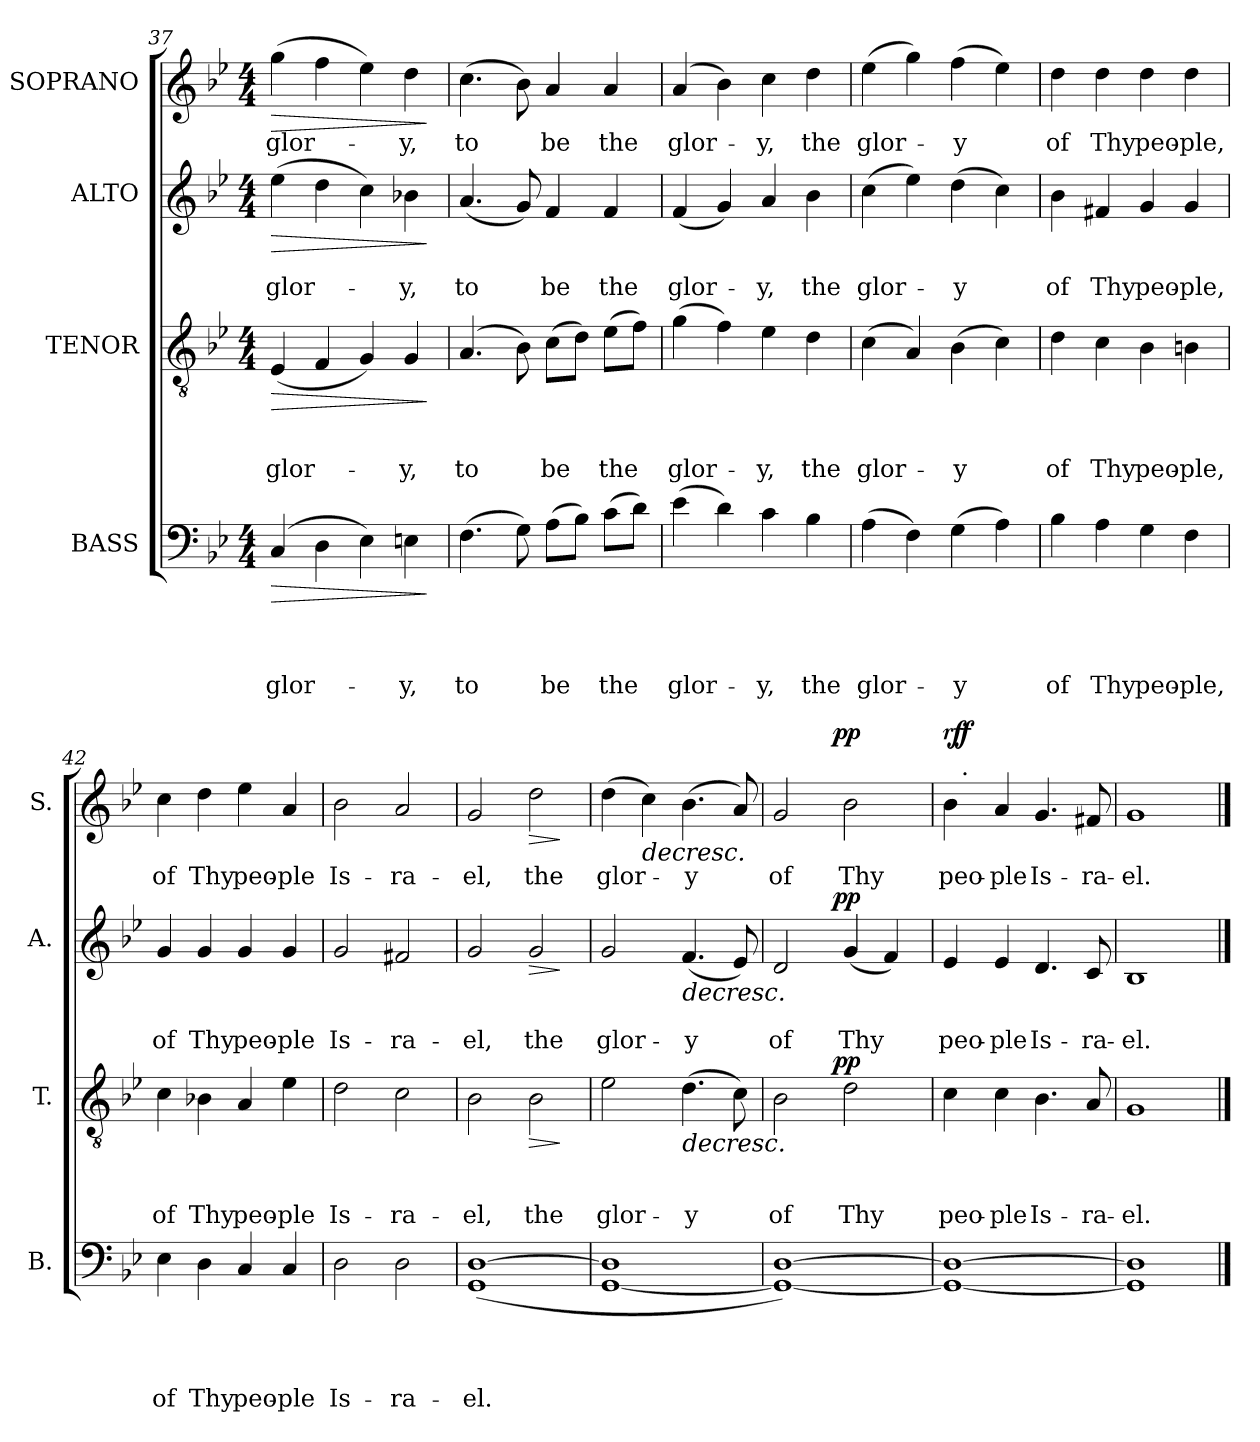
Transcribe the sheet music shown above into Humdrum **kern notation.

**kern	**text	**text	**text	**text	**dynam	**kern	**text	**text	**text	**dynam	**kern	**text	**text	**dynam	**kern	**text	**dynam
*part4	*part4	*part4	*part4	*part4	*part4	*part3	*part3	*part3	*part3	*part3	*part2	*part2	*part2	*part2	*part1	*part1	*part1
*staff4	*staff4	*staff4	*staff4	*staff4	*staff4	*staff3	*staff3	*staff3	*staff3	*staff3	*staff2	*staff2	*staff2	*staff2	*staff1	*staff1	*staff1
*I"BASS	*	*	*	*	*	*I"TENOR	*	*	*	*	*I"ALTO	*	*	*	*I"SOPRANO	*	*
*I'B.	*	*	*	*	*	*I'T.	*	*	*	*	*I'A.	*	*	*	*I'S.	*	*
!!LO:PB:g=z
*clefF4	*	*	*	*	*	*clefGv2	*	*	*	*	*clefG2	*	*	*	*clefG2	*	*
*k[b-e-]	*	*	*	*	*	*k[b-e-]	*	*	*	*	*k[b-e-]	*	*	*	*k[b-e-]	*	*
*B-:	*	*	*	*	*	*B-:	*	*	*	*	*B-:	*	*	*	*B-:	*	*
*M4/4	*	*	*	*	*	*M4/4	*	*	*	*	*M4/4	*	*	*	*M4/4	*	*
=37	=37	=37	=37	=37	=37	=37	=37	=37	=37	=37	=37	=37	=37	=37	=37	=37	=37
!	!	!	!	!LO:LY:b	!LO:HP:b	!	!	!	!LO:LY:b	!LO:HP:b	!	!	!LO:LY:b	!LO:HP:b	!	!LO:LY:b	!LO:HP:b
(4C/	.	.	.	glor-	>	(<4E-/	.	.	glor-	>	(>4ee-\	.	glor-	>	(>4gg\	glor-	>
4D\	.	.	.	.	.	4F/	.	.	.	.	4dd\	.	.	.	4ff\	.	.
4E-\)	.	.	.	.	.	4G/)	.	.	.	.	4cc\)	.	.	.	4ee-\)	.	.
!	!	!	!	!LO:LY:b	!	!	!	!	!LO:LY:b	!	!	!	!LO:LY:b	!	!	!LO:LY:b	!
4En\	.	.	.	-y,	.	4G/	.	.	-y,	.	4b-X\	.	-y,	.	4dd\	-y,	.
.	.	.	.	.	]	.	.	.	.	]	.	.	.	]	.	.	]
=38	=38	=38	=38	=38	=38	=38	=38	=38	=38	=38	=38	=38	=38	=38	=38	=38	=38
!	!	!	!	!LO:LY:b	!	!	!	!	!LO:LY:b	!	!	!	!LO:LY:b	!	!	!LO:LY:b	!
(>4.F\	.	.	.	to	.	(4.A/	.	.	to	.	(<4.a/	.	to	.	(>4.cc\	to	.
8G\)	.	.	.	.	.	8B-\)	.	.	.	.	8g/)	.	.	.	8b-\)	.	.
!	!	!	!	!LO:LY:b	!	!	!	!	!LO:LY:b	!	!	!	!LO:LY:b	!	!	!LO:LY:b	!
(>8A\L	.	.	.	be	.	(>8c\L	.	.	be	.	4f/	.	be	.	4a/	be	.
8B-\J)	.	.	.	.	.	8d\J)	.	.	.	.	.	.	.	.	.	.	.
!	!	!	!	!LO:LY:b	!	!	!	!	!LO:LY:b	!	!	!	!LO:LY:b	!	!	!LO:LY:b	!
(>8c\L	.	.	.	the	.	(>8e-\L	.	.	the	.	4f/	.	the	.	4a/	the	.
8d\J)	.	.	.	.	.	8f\J)	.	.	.	.	.	.	.	.	.	.	.
=39	=39	=39	=39	=39	=39	=39	=39	=39	=39	=39	=39	=39	=39	=39	=39	=39	=39
!	!	!	!	!LO:LY:b	!	!	!	!	!LO:LY:b	!	!	!	!LO:LY:b	!	!	!LO:LY:b	!
(>4e-\	.	.	.	glor-	.	(>4g\	.	.	glor-	.	(<4f/	.	glor-	.	(4a/	glor-	.
4d\)	.	.	.	.	.	4f\)	.	.	.	.	4g/)	.	.	.	4b-\)	.	.
!	!	!	!	!LO:LY:b	!	!	!	!	!LO:LY:b	!	!	!	!LO:LY:b	!	!	!LO:LY:b	!
4c\	.	.	.	-y,	.	4e-\	.	.	-y,	.	4a/	.	-y,	.	4cc\	-y,	.
!	!	!	!	!LO:LY:b	!	!	!	!	!LO:LY:b	!	!	!	!LO:LY:b	!	!	!LO:LY:b	!
4B-\	.	.	.	the	.	4d\	.	.	the	.	4b-\	.	the	.	4dd\	the	.
=40	=40	=40	=40	=40	=40	=40	=40	=40	=40	=40	=40	=40	=40	=40	=40	=40	=40
!	!	!	!	!LO:LY:b	!	!	!	!	!LO:LY:b	!	!	!	!LO:LY:b	!	!	!LO:LY:b	!
(>4A\	.	.	.	glor-	.	(>4c\	.	.	glor-	.	(>4cc\	.	glor-	.	(>4ee-\	glor-	.
4F\)	.	.	.	.	.	4A/)	.	.	.	.	4ee-\)	.	.	.	4gg\)	.	.
!	!	!	!	!LO:LY:b	!	!	!	!	!LO:LY:b	!	!	!	!LO:LY:b	!	!	!LO:LY:b	!
(>4G\	.	.	.	-y	.	(>4B-\	.	.	-y	.	(>4dd\	.	-y	.	(>4ff\	-y	.
4A\)	.	.	.	.	.	4c\)	.	.	.	.	4cc\)	.	.	.	4ee-\)	.	.
!!LO:LB:g=z
=41	=41	=41	=41	=41	=41	=41	=41	=41	=41	=41	=41	=41	=41	=41	=41	=41	=41
!	!	!	!	!LO:LY:b	!	!	!	!	!LO:LY:b	!	!	!	!LO:LY:b	!	!	!LO:LY:b	!
4B-\	.	.	.	of	.	4d\	.	.	of	.	4b-\	.	of	.	4dd\	of	.
!	!	!	!	!LO:LY:b	!	!	!	!	!LO:LY:b	!	!	!	!LO:LY:b	!	!	!LO:LY:b	!
4A\	.	.	.	Thy	.	4c\	.	.	Thy	.	4f#X/	.	Thy	.	4dd\	Thy	.
!	!	!	!	!LO:LY:b	!	!	!	!	!LO:LY:b	!	!	!	!LO:LY:b	!	!	!LO:LY:b	!
4G\	.	.	.	peo-	.	4B-\	.	.	peo-	.	4g/	.	peo-	.	4dd\	peo-	.
!	!	!	!	!LO:LY:b	!	!	!	!	!LO:LY:b	!	!	!	!LO:LY:b	!	!	!LO:LY:b	!
4F\	.	.	.	-ple,	.	4Bn\	.	.	-ple,	.	4g/	.	-ple,	.	4dd\	-ple,	.
=42	=42	=42	=42	=42	=42	=42	=42	=42	=42	=42	=42	=42	=42	=42	=42	=42	=42
!	!	!	!	!LO:LY:b	!	!	!	!	!LO:LY:b	!	!	!	!LO:LY:b	!	!	!LO:LY:b	!
4E-\	.	.	.	of	.	4c\	.	.	of	.	4g/	.	of	.	4cc\	of	.
!	!	!	!	!LO:LY:b	!	!	!	!	!LO:LY:b	!	!	!	!LO:LY:b	!	!	!LO:LY:b	!
4D\	.	.	.	Thy	.	4B-X\	.	.	Thy	.	4g/	.	Thy	.	4dd\	Thy	.
!	!	!	!	!LO:LY:b	!	!	!	!	!LO:LY:b	!	!	!	!LO:LY:b	!	!	!LO:LY:b	!
4C/	.	.	.	peo-	.	4A/	.	.	peo-	.	4g/	.	peo-	.	4ee-\	peo-	.
!	!	!	!	!LO:LY:b	!	!	!	!	!LO:LY:b	!	!	!	!LO:LY:b	!	!	!LO:LY:b	!
4C/	.	.	.	-ple	.	4e-\	.	.	-ple	.	4g/	.	-ple	.	4a/	-ple	.
=43	=43	=43	=43	=43	=43	=43	=43	=43	=43	=43	=43	=43	=43	=43	=43	=43	=43
!	!	!	!	!LO:LY:b	!	!	!	!	!LO:LY:b	!	!	!	!LO:LY:b	!	!	!LO:LY:b	!
2D\	.	.	.	Is-	.	2d\	.	.	Is-	.	2g/	.	Is-	.	2b-\	Is-	.
!	!	!	!	!LO:LY:b	!	!	!	!	!LO:LY:b	!	!	!	!LO:LY:b	!	!	!LO:LY:b	!
2D\	.	.	.	-ra-	.	2c\	.	.	-ra-	.	2f#X/	.	-ra-	.	2a/	-ra-	.
=44	=44	=44	=44	=44	=44	=44	=44	=44	=44	=44	=44	=44	=44	=44	=44	=44	=44
!	!	!	!	!LO:LY:b	!	!	!	!	!LO:LY:b	!	!	!	!LO:LY:b	!	!	!LO:LY:b	!
(<1GG [<1D	.	.	.	-el.	.	2B-\	.	.	-el,	.	2g/	.	-el,	.	2g/	-el,	.
!	!	!	!	!	!	!	!	!	!LO:LY:b	!LO:HP:b	!	!	!LO:LY:b	!LO:HP:b	!	!LO:LY:b	!LO:HP:b
.	.	.	.	.	.	2B-\	.	.	the	>	2g/	.	the	>	2dd\	the	>
.	.	.	.	.	.	.	.	.	.	]	.	.	.	]	.	.	]
!!LO:LB:g=z
=45	=45	=45	=45	=45	=45	=45	=45	=45	=45	=45	=45	=45	=45	=45	=45	=45	=45
!	!	!	!	!	!	!	!	!	!LO:LY:b	!	!	!	!LO:LY:b	!	!	!LO:LY:b	!
[<1GG 1D]	.	.	.	.	.	2e-\	.	.	glor-	.	2g/	.	glor-	.	(>4dd\	glor-	.
!	!	!	!	!	!	!	!	!	!	!	!	!	!	!	!	!	!LO:HP:b
.	.	.	.	.	.	.	.	.	.	.	.	.	.	.	4cc\)	.	>
!	!	!	!	!	!	!	!	!	!LO:LY:b	!LO:HP:b	!	!	!LO:LY:b	!LO:HP:b	!	!LO:LY:b	!
.	.	.	.	.	.	(>4.d\	.	.	-y	>	(<4.f/	.	-y	>	(>4.b-\	-y	.
.	.	.	.	.	.	8c\)	.	.	.	.	8e-/)	.	.	.	8a/)	.	.
=46	=46	=46	=46	=46	=46	=46	=46	=46	=46	=46	=46	=46	=46	=46	=46	=46	=46
!	!	!	!	!	!	!	!	!	!LO:LY:b	!	!	!	!LO:LY:b	!	!	!LO:LY:b	!
*	*	*	*	*	*	*^	*	*	*	*	*^	*	*	*	*^	*	*
1GG_ [>1D)	.	.	.	.	.	2B-\	4...ryy	.	.	of	.	2d/	4...ryy	.	of	.	2g/	4...ryy	of	.
!	!	!	!	!	!	!	!	!	!	!	!LO:DY:a	!	!	!	!	!LO:DY:a	!	!	!	!LO:DY:a
.	.	.	.	.	.	.	2ryy	.	.	.	pp	.	2ryy	.	.	pp	.	2ryy	.	pp
!	!	!	!	!	!	!	!	!	!	!LO:LY:b	!	!	!	!	!LO:LY:b	!	!	!	!LO:LY:b	!
.	.	.	.	.	.	2d\	.	.	.	Thy	]	(<4g/	.	.	Thy	]	2b-\	.	Thy	]
.	.	.	.	.	.	.	.	.	.	.	.	4f/)	.	.	.	.	.	.	.	.
.	.	.	.	.	.	.	32ryy	.	.	.	.	.	32ryy	.	.	.	.	32ryy	.	.
=47	=47	=47	=47	=47	=47	=47	=47	=47	=47	=47	=47	=47	=47	=47	=47	=47	=47	=47	=47	=47
!	!	!	!	!	!	!	!	!	!	!LO:LY:b	!	!	!	!	!LO:LY:b	!	!	!	!LO:LY:b	!LO:DY:a
*	*	*	*	*	*	*v	*v	*	*	*	*	*	*	*	*	*	*	*	*	*
*	*	*	*	*	*	*	*	*	*	*	*v	*v	*	*	*	*	*	*	*
1GG_ 1D_	.	.	.	.	.	4c\	.	.	peo-	.	4e-/	.	peo-	.	4b-\	16ryy	peo-	rf
!	!	!	!	!	!	!	!	!	!	!	!	!	!	!	!	!LO:TX:a:t=.	!	!
!	!	!	!	!	!	!	!	!	!	!	!	!	!	!	!	!	!	!LO:DY:a
.	.	.	.	.	.	.	.	.	.	.	.	.	.	.	.	2...ryy	.	f
!	!	!	!	!	!	!	!	!	!LO:LY:b	!	!	!	!LO:LY:b	!	!	!	!LO:LY:b	!
.	.	.	.	.	.	4c\	.	.	-ple	.	4e-/	.	-ple	.	4a/	.	-ple	.
!	!	!	!	!	!	!	!	!	!LO:LY:b	!	!	!	!LO:LY:b	!	!	!	!LO:LY:b	!
.	.	.	.	.	.	4.B-\	.	.	Is-	.	4.d/	.	Is-	.	4.g/	.	Is-	.
!	!	!	!	!	!	!	!	!	!LO:LY:b	!	!	!	!LO:LY:b	!	!	!	!LO:LY:b	!
.	.	.	.	.	.	8A/	.	.	-ra-	.	8c/	.	-ra-	.	8f#X/	.	-ra-	.
=48	=48	=48	=48	=48	=48	=48	=48	=48	=48	=48	=48	=48	=48	=48	=48	=48	=48	=48
!	!	!	!	!	!	!	!	!	!LO:LY:b	!	!	!	!LO:LY:b	!	!	!	!LO:LY:b	!
*	*	*	*	*	*	*	*	*	*	*	*	*	*	*	*v	*v	*	*
1GG] 1D]	.	.	.	.	.	1G	.	.	-el.	.	1B-	.	-el.	.	1g	-el.	.
==	==	==	==	==	==	==	==	==	==	==	==	==	==	==	==	==	==
*-	*-	*-	*-	*-	*-	*-	*-	*-	*-	*-	*-	*-	*-	*-	*-	*-	*-
